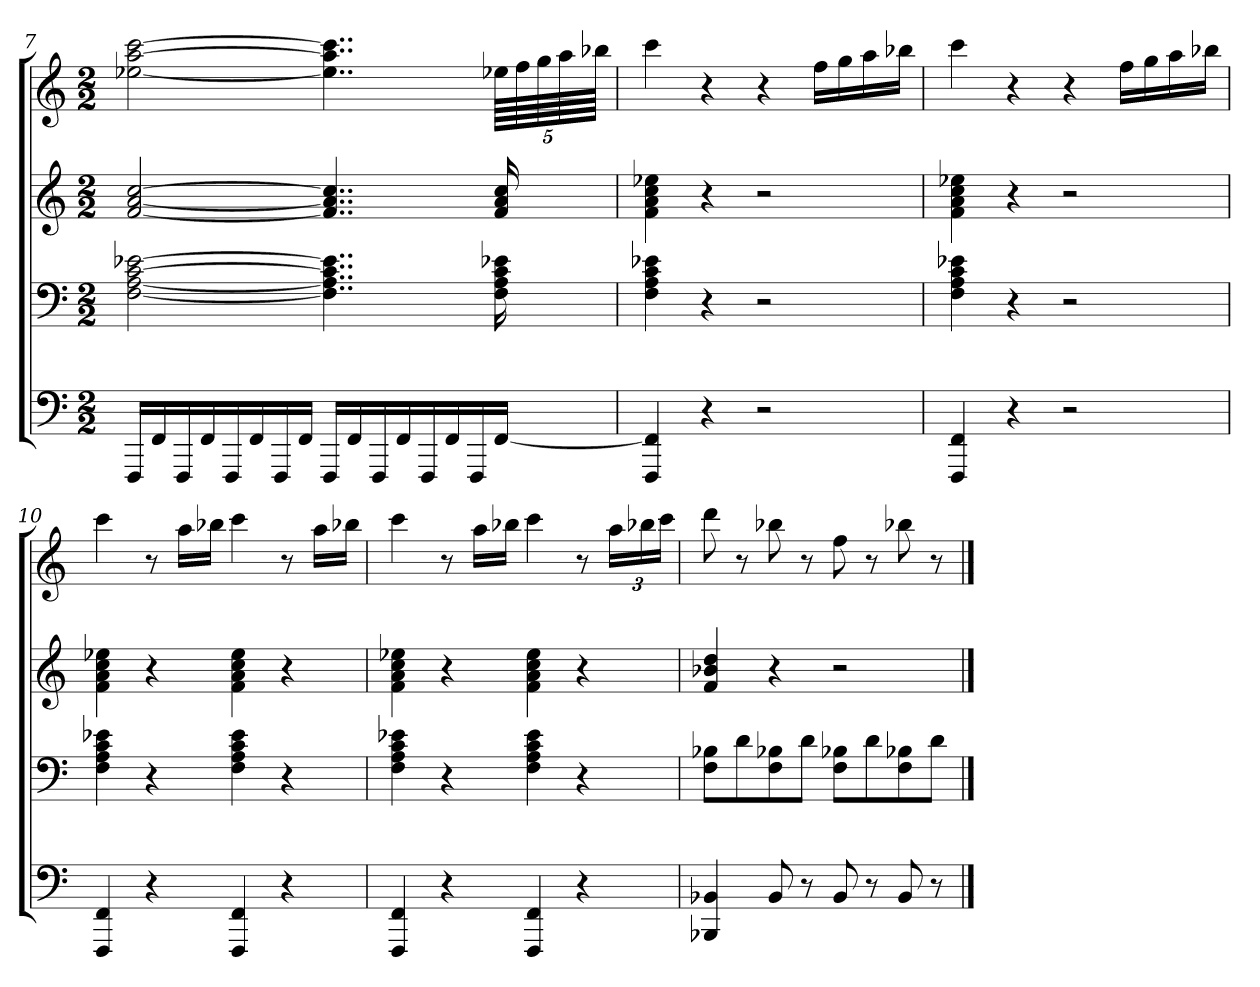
**kern	**kern	**kern	**kern
*part4	*part3	*part2	*part1
*staff4	*staff3	*staff2	*staff1
*clefF4	*clefF4	*clefG2	*clefG2
*k[]	*k[]	*k[]	*k[]
*C:	*C:	*C:	*C:
*M2/2	*M2/2	*M2/2	*M2/2
=7	=7	=7	=7
16FFF/LL	[2F [2A [2c [2e-X	[2f [2a [2cc	[2ee-X [2aa [2ccc
16FF/	.	.	.
16FFF/	.	.	.
16FF/	.	.	.
16FFF/	.	.	.
16FF/	.	.	.
16FFF/	.	.	.
16FF/JJ	.	.	.
16FFF/LL	4..F] 4..A] 4..c] 4..e-]	4..f] 4..a] 4..cc]	4..ee-] 4..aa] 4..ccc]
16FF/	.	.	.
16FFF/	.	.	.
16FF/	.	.	.
16FFF/	.	.	.
16FF/	.	.	.
16FFF/	.	.	.
*	*	*	*Xbrackettup
[16FF/JJ	16F 16A 16c 16e-X	16f 16a 16cc	80ee-X\LLLL
.	.	.	80ff\
.	.	.	80gg\
.	.	.	80aa\
.	.	.	80bb-X\JJJJ
=8	=8	=8	=8
4FFF 4FF]	4F 4A 4c 4e-X	4f 4a 4cc 4ee-X	4ccc
4r	4r	4r	4r
2r	2r	2r	4r
.	.	.	16ff\LL
.	.	.	16gg\
.	.	.	16aa\
.	.	.	16bb-X\JJ
=9	=9	=9	=9
4FFF 4FF	4F 4A 4c 4e-X	4f 4a 4cc 4ee-X	4ccc
4r	4r	4r	4r
2r	2r	2r	4r
.	.	.	16ff\LL
.	.	.	16gg\
.	.	.	16aa\
.	.	.	16bb-X\JJ
=10	=10	=10	=10
4FFF 4FF	4F 4A 4c 4e-X	4f 4a 4cc 4ee-X	4ccc
4r	4r	4r	8r
.	.	.	16aa\LL
.	.	.	16bb-X\JJ
4FFF 4FF	4F 4A 4c 4e-	4f 4a 4cc 4ee-	4ccc
4r	4r	4r	8r
.	.	.	16aa\LL
.	.	.	16bb-X\JJ
=11	=11	=11	=11
4FFF 4FF	4F 4A 4c 4e-X	4f 4a 4cc 4ee-X	4ccc
4r	4r	4r	8r
.	.	.	16aa\LL
.	.	.	16bb-X\JJ
4FFF 4FF	4F 4A 4c 4e-	4f 4a 4cc 4ee-	4ccc
4r	4r	4r	8r
.	.	.	24aa\LL
.	.	.	24bb-X\
.	.	.	24ccc\JJ
=12	=12	=12	=12
4BBB-X 4BB-X	8F\ 8B-X\L	4f 4b-X 4dd	8ddd
.	8d\	.	8r
8BB-	8F\ 8B-X\	4r	8bb-X
8r	8d\J	.	8r
8BB-	8F\ 8B-X\L	2r	8ff
8r	8d\	.	8r
8BB-	8F\ 8B-X\	.	8bb-X
8r	8d\J	.	8r
==	==	==	==
*-	*-	*-	*-
